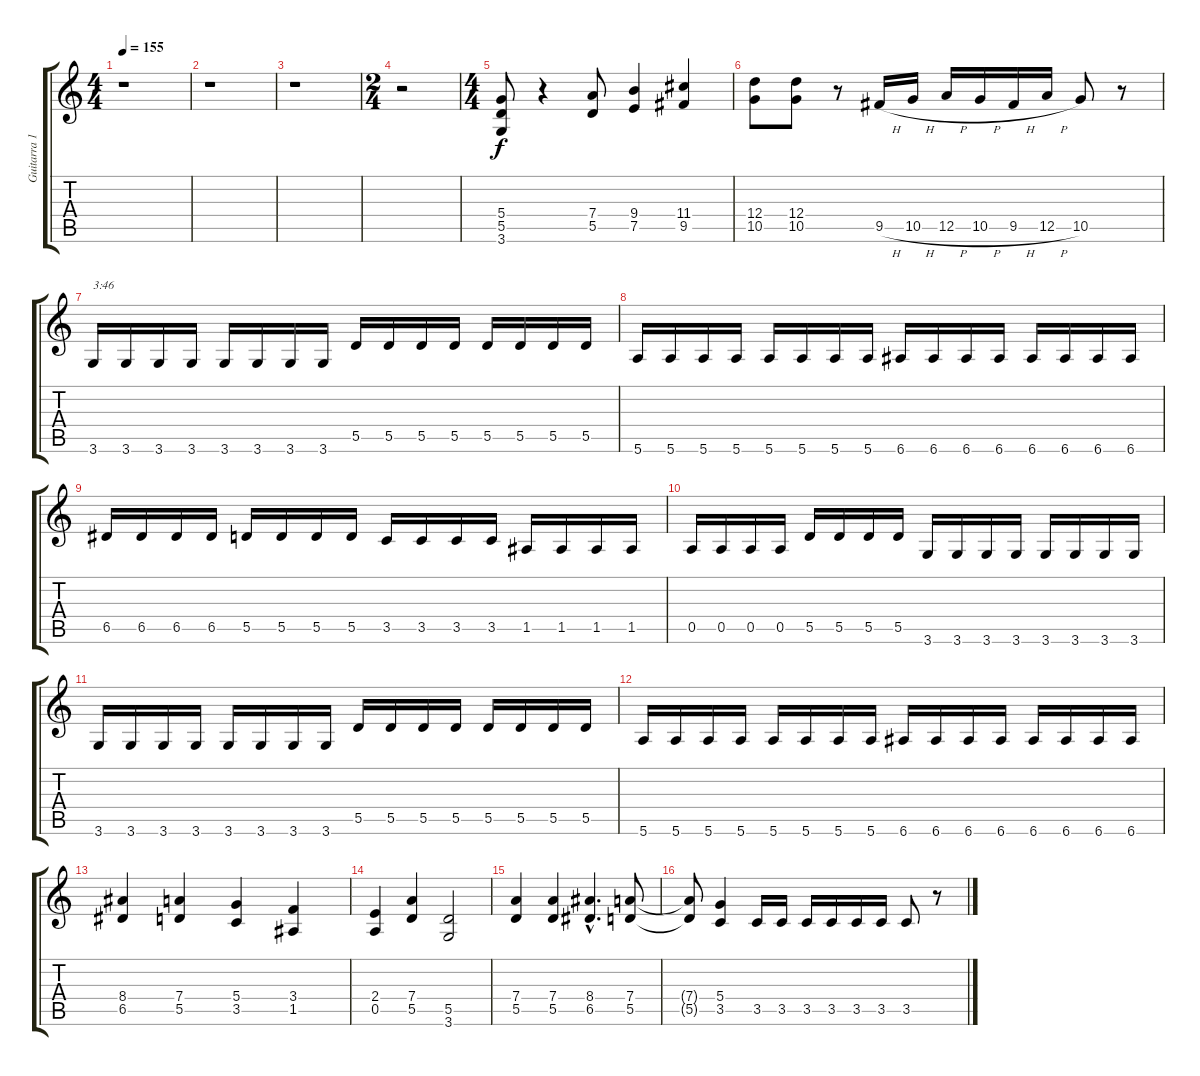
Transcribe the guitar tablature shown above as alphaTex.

\track ("Guitarra 1" "Guitarra 1") {instrument distortionguitar}
\staff {score tabs}
\tuning (E4 B3 G3 D3 A2 E2) {hide}
\ts (4 4)
\tempo 155
\clef g2
\ks c
r.1{dy f} |
r.1 |
r.1 |
\ts (2 4)
r.2 |
\ts (4 4)
(5.4 5.5 3.6).8 r.4 (7.4 5.5).8 (9.4 7.5).4 (11.4 9.5).4 |
(12.4 10.5).8 (12.4 10.5).8 r.8 9.5{h}.16 10.5{h}.16 12.5{h}.16 10.5{h}.16 9.5{h}.16 12.5{h}.16 10.5.8 r.8 |
3.6.16{txt "3:46"} 3.6.16 3.6.16 3.6.16 3.6.16 3.6.16 3.6.16 3.6.16 5.5.16 5.5.16 5.5.16 5.5.16 5.5.16 5.5.16 5.5.16 5.5.16 |
5.6.16 5.6.16 5.6.16 5.6.16 5.6.16 5.6.16 5.6.16 5.6.16 6.6.16 6.6.16 6.6.16 6.6.16 6.6.16 6.6.16 6.6.16 6.6.16 |
6.5.16 6.5.16 6.5.16 6.5.16 5.5.16 5.5.16 5.5.16 5.5.16 3.5.16 3.5.16 3.5.16 3.5.16 1.5.16 1.5.16 1.5.16 1.5.16 |
0.5.16 0.5.16 0.5.16 0.5.16 5.5.16 5.5.16 5.5.16 5.5.16 3.6.16 3.6.16 3.6.16 3.6.16 3.6.16 3.6.16 3.6.16 3.6.16 |
3.6.16 3.6.16 3.6.16 3.6.16 3.6.16 3.6.16 3.6.16 3.6.16 5.5.16 5.5.16 5.5.16 5.5.16 5.5.16 5.5.16 5.5.16 5.5.16 |
5.6.16 5.6.16 5.6.16 5.6.16 5.6.16 5.6.16 5.6.16 5.6.16 6.6.16 6.6.16 6.6.16 6.6.16 6.6.16 6.6.16 6.6.16 6.6.16 |
(8.4 6.5).4 (7.4 5.5).4 (5.4 3.5).4 (3.4 1.5).4 |
(2.4 0.5).4 (7.4 5.5).4 (5.5 3.6).2 |
(7.4 5.5).4 (7.4 5.5).4 (8.4{hac} 6.5{hac}).4{d} (7.4 5.5).8 |
(7.4{t} 5.5{t}).8 (5.4 3.5).4 3.5.16 3.5.16 3.5.16 3.5.16 3.5.16 3.5.16 3.5.8 r.8
